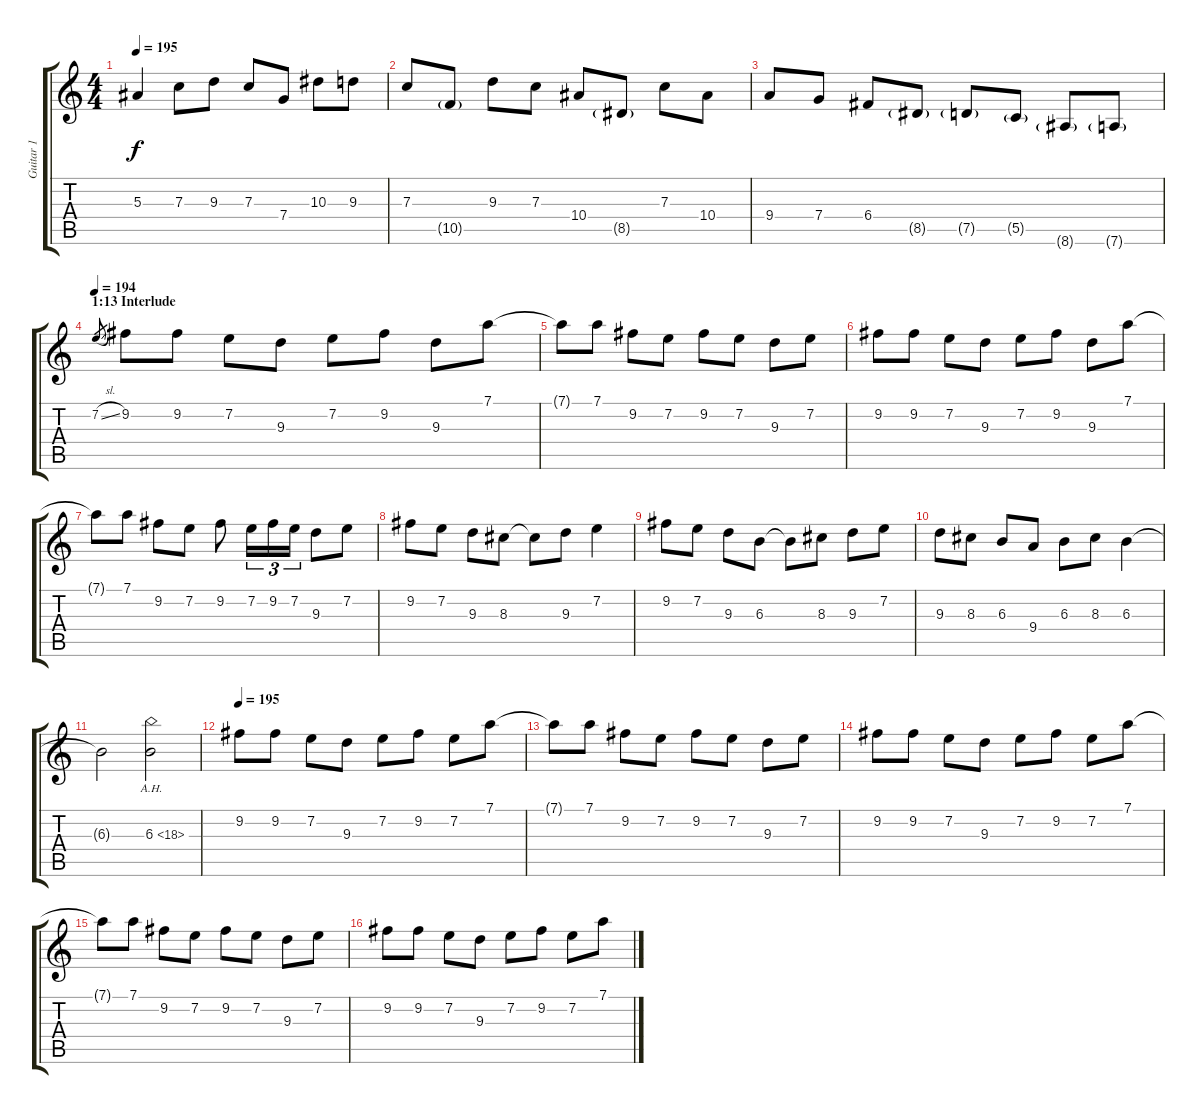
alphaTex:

\track ("Guitar 1" "Guitar 1") {instrument distortionguitar}
\staff {score tabs}
\tuning (D4 A3 F3 C3 G2 D2) {hide}
\ts (4 4)
\tempo 195
\clef g2
\ks c
5.3.4{dy f} 7.3.8 9.3.8 7.3.8 7.4.8 10.3.8 9.3.8 |
7.3.8 10.5{g}.8 9.3.8 7.3.8 10.4.8 8.5{g}.8 7.3.8 10.4.8 |
9.4.8 7.4.8 6.4.8 8.5{g}.8 7.5{g}.8 5.5{g}.8 8.6{g}.8 7.6{g}.8 |
\section ("" "1:13 Interlude")
\tempo 194
7.2{sl}.8{gr} 9.2.8{volume 15} 9.2.8 7.2.8 9.3.8 7.2.8 9.2.8 9.3.8 7.1.8 |
7.1{t}.8 7.1.8 9.2.8 7.2.8 9.2.8 7.2.8 9.3.8 7.2.8 |
9.2.8 9.2.8 7.2.8 9.3.8 7.2.8 9.2.8 9.3.8 7.1.8 |
7.1{t}.8 7.1.8 9.2.8 7.2.8 9.2.8 7.2.16{tu (3 2)} 9.2.16{tu (3 2)} 7.2.16{tu (3 2)} 9.3.8 7.2.8 |
9.2.8 7.2.8 9.3.8 8.3.8 8.3{t}.8 9.3.8 7.2.4 |
9.2.8 7.2.8 9.3.8 6.3.8 6.3{t}.8 8.3.8 9.3.8 7.2.8 |
9.3.8 8.3.8 6.3.8 9.4.8 6.3.8 8.3.8 6.3.4 |
6.3{t}.2 6.3{ah 12}.2 |
\tempo 195
9.2.8 9.2.8 7.2.8 9.3.8 7.2.8 9.2.8 7.2.8 7.1.8 |
7.1{t}.8 7.1.8 9.2.8 7.2.8 9.2.8 7.2.8 9.3.8 7.2.8 |
9.2.8 9.2.8 7.2.8 9.3.8 7.2.8 9.2.8 7.2.8 7.1.8 |
7.1{t}.8 7.1.8 9.2.8 7.2.8 9.2.8 7.2.8 9.3.8 7.2.8 |
9.2.8 9.2.8 7.2.8 9.3.8 7.2.8 9.2.8 7.2.8 7.1.8
